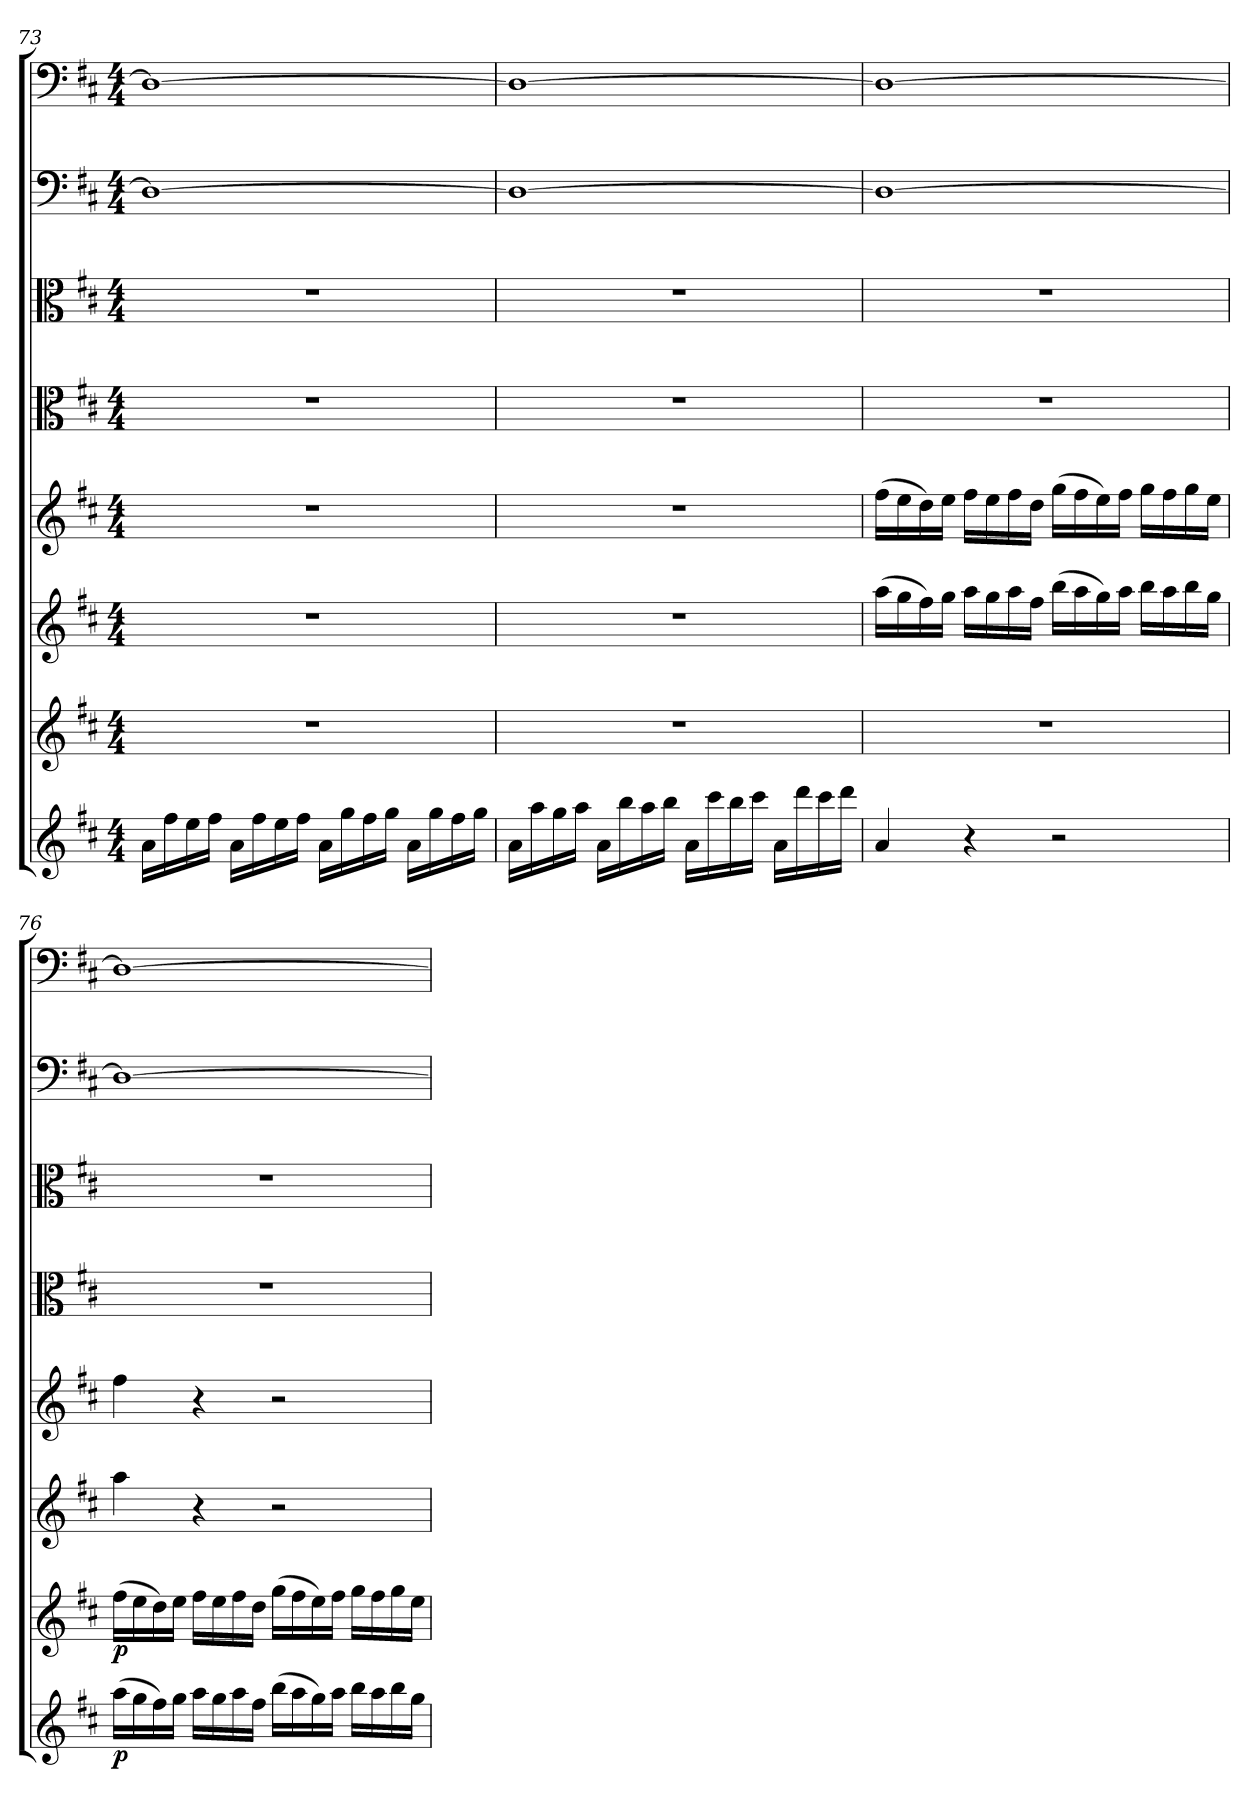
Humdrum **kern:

**kern	**dynam	**kern	**dynam	**kern	**kern	**kern	**kern	**kern	**kern
*part8	*part8	*part7	*part7	*part6	*part5	*part4	*part3	*part2	*part1
*staff8	*staff8	*staff7	*staff7	*staff6	*staff5	*staff4	*staff3	*staff2	*staff1
*clefG2	*	*clefG2	*	*clefG2	*clefG2	*clefC3	*clefC3	*clefF4	*clefF4
*k[f#c#]	*	*k[f#c#]	*	*k[f#c#]	*k[f#c#]	*k[f#c#]	*k[f#c#]	*k[f#c#]	*k[f#c#]
*D:	*	*D:	*	*D:	*D:	*D:	*D:	*D:	*D:
*M4/4	*	*M4/4	*	*M4/4	*M4/4	*M4/4	*M4/4	*M4/4	*M4/4
=73	=73	=73	=73	=73	=73	=73	=73	=73	=73
16a\LL	.	1r	.	1r	1r	1r	1r	1D\_	1D\_
16ff#\	.	.	.	.	.	.	.	.	.
16ee\	.	.	.	.	.	.	.	.	.
16ff#\JJ	.	.	.	.	.	.	.	.	.
16a\LL	.	.	.	.	.	.	.	.	.
16ff#\	.	.	.	.	.	.	.	.	.
16ee\	.	.	.	.	.	.	.	.	.
16ff#\JJ	.	.	.	.	.	.	.	.	.
16a\LL	.	.	.	.	.	.	.	.	.
16gg\	.	.	.	.	.	.	.	.	.
16ff#\	.	.	.	.	.	.	.	.	.
16gg\JJ	.	.	.	.	.	.	.	.	.
16a\LL	.	.	.	.	.	.	.	.	.
16gg\	.	.	.	.	.	.	.	.	.
16ff#\	.	.	.	.	.	.	.	.	.
16gg\JJ	.	.	.	.	.	.	.	.	.
=74	=74	=74	=74	=74	=74	=74	=74	=74	=74
16a\LL	.	1r	.	1r	1r	1r	1r	1D\_	1D\_
16aa\	.	.	.	.	.	.	.	.	.
16gg\	.	.	.	.	.	.	.	.	.
16aa\JJ	.	.	.	.	.	.	.	.	.
16a\LL	.	.	.	.	.	.	.	.	.
16bb\	.	.	.	.	.	.	.	.	.
16aa\	.	.	.	.	.	.	.	.	.
16bb\JJ	.	.	.	.	.	.	.	.	.
16a\LL	.	.	.	.	.	.	.	.	.
16ccc#\	.	.	.	.	.	.	.	.	.
16bb\	.	.	.	.	.	.	.	.	.
16ccc#\JJ	.	.	.	.	.	.	.	.	.
16a\LL	.	.	.	.	.	.	.	.	.
16ddd\	.	.	.	.	.	.	.	.	.
16ccc#\	.	.	.	.	.	.	.	.	.
16ddd\JJ	.	.	.	.	.	.	.	.	.
=75	=75	=75	=75	=75	=75	=75	=75	=75	=75
4a/	.	1r	.	(16aa\LL	(16ff#\LL	1r	1r	1D\_	1D\_
.	.	.	.	16gg\	16ee\	.	.	.	.
.	.	.	.	16ff#\)	16dd\)	.	.	.	.
.	.	.	.	16gg\JJ	16ee\JJ	.	.	.	.
4r	.	.	.	16aa\LL	16ff#\LL	.	.	.	.
.	.	.	.	16gg\	16ee\	.	.	.	.
.	.	.	.	16aa\	16ff#\	.	.	.	.
.	.	.	.	16ff#\JJ	16dd\JJ	.	.	.	.
2r	.	.	.	(16bb\LL	(16gg\LL	.	.	.	.
.	.	.	.	16aa\	16ff#\	.	.	.	.
.	.	.	.	16gg\)	16ee\)	.	.	.	.
.	.	.	.	16aa\JJ	16ff#\JJ	.	.	.	.
.	.	.	.	16bb\LL	16gg\LL	.	.	.	.
.	.	.	.	16aa\	16ff#\	.	.	.	.
.	.	.	.	16bb\	16gg\	.	.	.	.
.	.	.	.	16gg\JJ	16ee\JJ	.	.	.	.
=76	=76	=76	=76	=76	=76	=76	=76	=76	=76
(16aa\LL	p	(16ff#\LL	p	4aa\	4ff#\	1r	1r	1D\_	1D\_
16gg\	.	16ee\	.	.	.	.	.	.	.
16ff#\)	.	16dd\)	.	.	.	.	.	.	.
16gg\JJ	.	16ee\JJ	.	.	.	.	.	.	.
16aa\LL	.	16ff#\LL	.	4r	4r	.	.	.	.
16gg\	.	16ee\	.	.	.	.	.	.	.
16aa\	.	16ff#\	.	.	.	.	.	.	.
16ff#\JJ	.	16dd\JJ	.	.	.	.	.	.	.
(16bb\LL	.	(16gg\LL	.	2r	2r	.	.	.	.
16aa\	.	16ff#\	.	.	.	.	.	.	.
16gg\)	.	16ee\)	.	.	.	.	.	.	.
16aa\JJ	.	16ff#\JJ	.	.	.	.	.	.	.
16bb\LL	.	16gg\LL	.	.	.	.	.	.	.
16aa\	.	16ff#\	.	.	.	.	.	.	.
16bb\	.	16gg\	.	.	.	.	.	.	.
16gg\JJ	.	16ee\JJ	.	.	.	.	.	.	.
=	=	=	=	=	=	=	=	=	=
*-	*-	*-	*-	*-	*-	*-	*-	*-	*-
